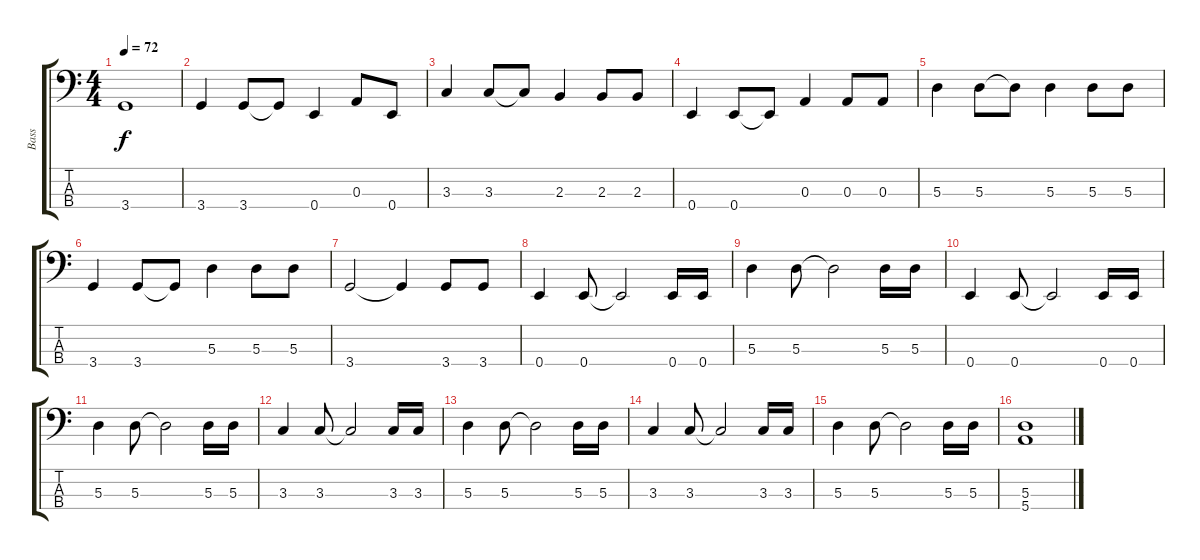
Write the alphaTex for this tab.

\track ("Bass" "Bass") {instrument electricbasspick}
\staff {score tabs}
\tuning (G2 D2 A1 E1) {hide}
\ts (4 4)
\tempo 72
\clef f4
\ks c
3.4.1{dy f} |
3.4.4 3.4.8 3.4{t}.8 0.4.4 0.3.8 0.4.8 |
3.3.4 3.3.8 3.3{t}.8 2.3.4 2.3.8 2.3.8 |
0.4.4 0.4.8 0.4{t}.8 0.3.4 0.3.8 0.3.8 |
5.3.4 5.3.8 5.3{t}.8 5.3.4 5.3.8 5.3.8 |
3.4.4 3.4.8 3.4{t}.8 5.3.4 5.3.8 5.3.8 |
3.4.2 3.4{t}.4 3.4.8 3.4.8 |
0.4.4 0.4.8 0.4{t}.2 0.4.16 0.4.16 |
5.3.4 5.3.8 5.3{t}.2 5.3.16 5.3.16 |
0.4.4 0.4.8 0.4{t}.2 0.4.16 0.4.16 |
5.3.4 5.3.8 5.3{t}.2 5.3.16 5.3.16 |
3.3.4 3.3.8 3.3{t}.2 3.3.16 3.3.16 |
5.3.4 5.3.8 5.3{t}.2 5.3.16 5.3.16 |
3.3.4 3.3.8 3.3{t}.2 3.3.16 3.3.16 |
5.3.4 5.3.8 5.3{t}.2 5.3.16 5.3.16 |
(5.3 5.4).1
